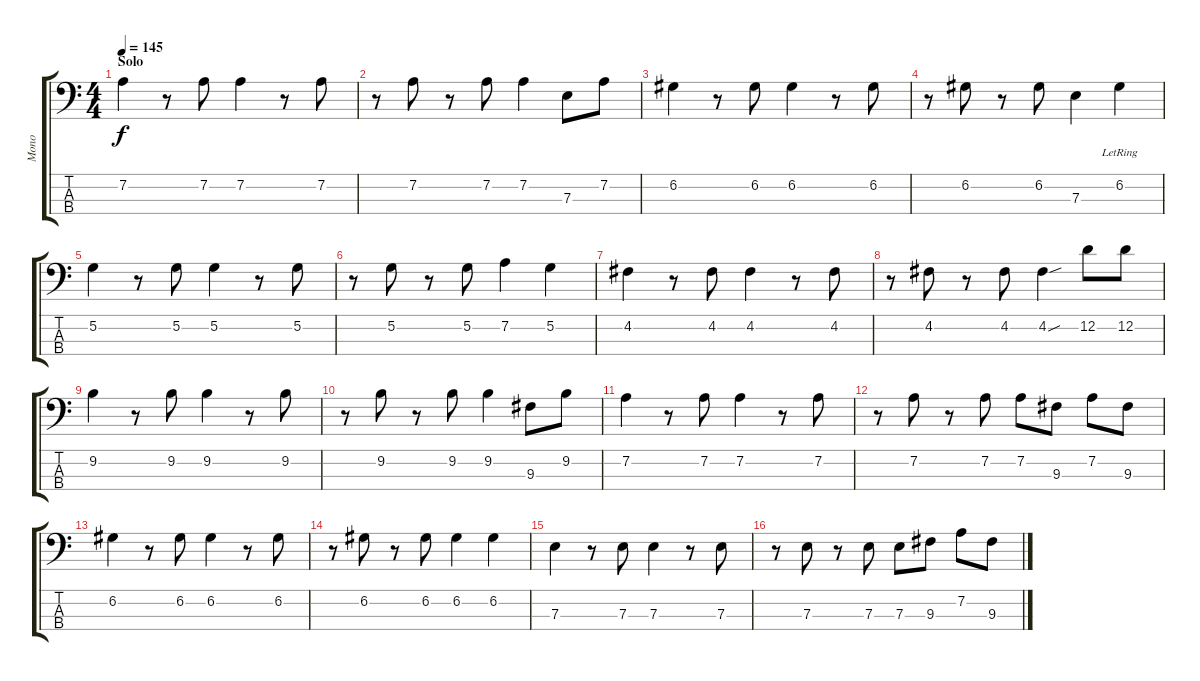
\track ("Mono" "Mono") {instrument electricbassfinger}
\staff {score tabs}
\tuning (G2 D2 A1 E1) {hide}
\ts (4 4)
\section ("" "Solo")
\tempo 145
\clef f4
\ks c
7.2.4{dy f} r.8 7.2.8 7.2.4 r.8 7.2.8 |
r.8 7.2.8 r.8 7.2.8 7.2.4 7.3.8 7.2.8 |
6.2.4 r.8 6.2.8 6.2.4 r.8 6.2.8 |
r.8 6.2.8 r.8 6.2.8 7.3.4 6.2{lr}.4 |
5.2.4 r.8 5.2.8 5.2.4 r.8 5.2.8 |
r.8 5.2.8 r.8 5.2.8 7.2.4 5.2.4 |
4.2.4 r.8 4.2.8 4.2.4 r.8 4.2.8 |
r.8 4.2.8 r.8 4.2.8 4.2{sou}.4 12.2.8 12.2.8 |
9.2.4 r.8 9.2.8 9.2.4 r.8 9.2.8 |
r.8 9.2.8 r.8 9.2.8 9.2.4 9.3.8 9.2.8 |
7.2.4 r.8 7.2.8 7.2.4 r.8 7.2.8 |
r.8 7.2.8 r.8 7.2.8 7.2.8 9.3.8 7.2.8 9.3.8 |
6.2.4 r.8 6.2.8 6.2.4 r.8 6.2.8 |
r.8 6.2.8 r.8 6.2.8 6.2.4 6.2.4 |
7.3.4 r.8 7.3.8 7.3.4 r.8 7.3.8 |
r.8 7.3.8 r.8 7.3.8 7.3.8 9.3.8 7.2.8 9.3.8
